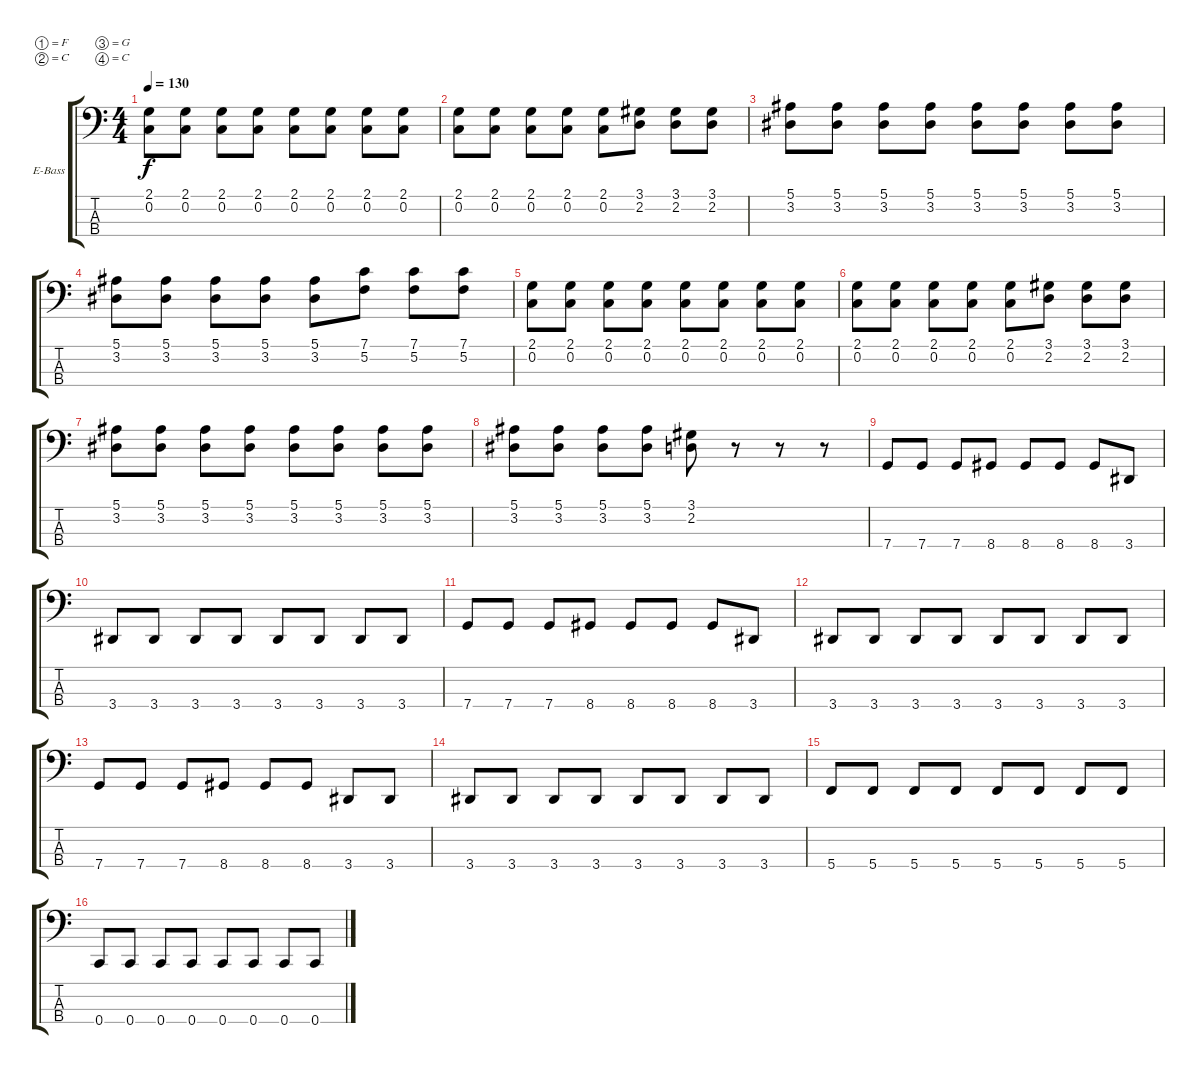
\bracketExtendMode groupsimilarinstruments
\firstSystemTrackNameOrientation horizontal
\otherSystemsTrackNameOrientation horizontal
\track ("Bass" "E-Bass") {instrument electricbasspick}
\staff {score tabs}
\tuning (F2 C2 G1 C1)
\ts (4 4)
\tempo 130
\clef f4
\ks c
(2.1 0.2).8{dy f} (2.1 0.2).8 (2.1 0.2).8 (2.1 0.2).8 (2.1 0.2).8 (2.1 0.2).8 (2.1 0.2).8 (2.1 0.2).8 |
(2.1 0.2).8 (2.1 0.2).8 (2.1 0.2).8 (2.1 0.2).8 (2.1 0.2).8 (3.1 2.2).8 (3.1 2.2).8 (3.1 2.2).8 |
(5.1 3.2).8 (5.1 3.2).8 (5.1 3.2).8 (5.1 3.2).8 (5.1 3.2).8 (5.1 3.2).8 (5.1 3.2).8 (5.1 3.2).8 |
(5.1 3.2).8 (5.1 3.2).8 (5.1 3.2).8 (5.1 3.2).8 (5.1 3.2).8 (7.1 5.2).8 (7.1 5.2).8 (7.1 5.2).8 |
(2.1 0.2).8 (2.1 0.2).8 (2.1 0.2).8 (2.1 0.2).8 (2.1 0.2).8 (2.1 0.2).8 (2.1 0.2).8 (2.1 0.2).8 |
(2.1 0.2).8 (2.1 0.2).8 (2.1 0.2).8 (2.1 0.2).8 (2.1 0.2).8 (3.1 2.2).8 (3.1 2.2).8 (3.1 2.2).8 |
(5.1 3.2).8 (5.1 3.2).8 (5.1 3.2).8 (5.1 3.2).8 (5.1 3.2).8 (5.1 3.2).8 (5.1 3.2).8 (5.1 3.2).8 |
(5.1 3.2).8 (5.1 3.2).8 (5.1 3.2).8 (5.1 3.2).8 (3.1 2.2).8 r.8 r.8 r.8 |
7.4.8 7.4.8 7.4.8 8.4.8 8.4.8 8.4.8 8.4.8 3.4.8 |
3.4.8 3.4.8 3.4.8 3.4.8 3.4.8 3.4.8 3.4.8 3.4.8 |
7.4.8 7.4.8 7.4.8 8.4.8 8.4.8 8.4.8 8.4.8 3.4.8 |
3.4.8 3.4.8 3.4.8 3.4.8 3.4.8 3.4.8 3.4.8 3.4.8 |
7.4.8 7.4.8 7.4.8 8.4.8 8.4.8 8.4.8 3.4.8 3.4.8 |
3.4.8 3.4.8 3.4.8 3.4.8 3.4.8 3.4.8 3.4.8 3.4.8 |
5.4.8 5.4.8 5.4.8 5.4.8 5.4.8 5.4.8 5.4.8 5.4.8 |
0.4.8 0.4.8 0.4.8 0.4.8 0.4.8 0.4.8 0.4.8 0.4.8
